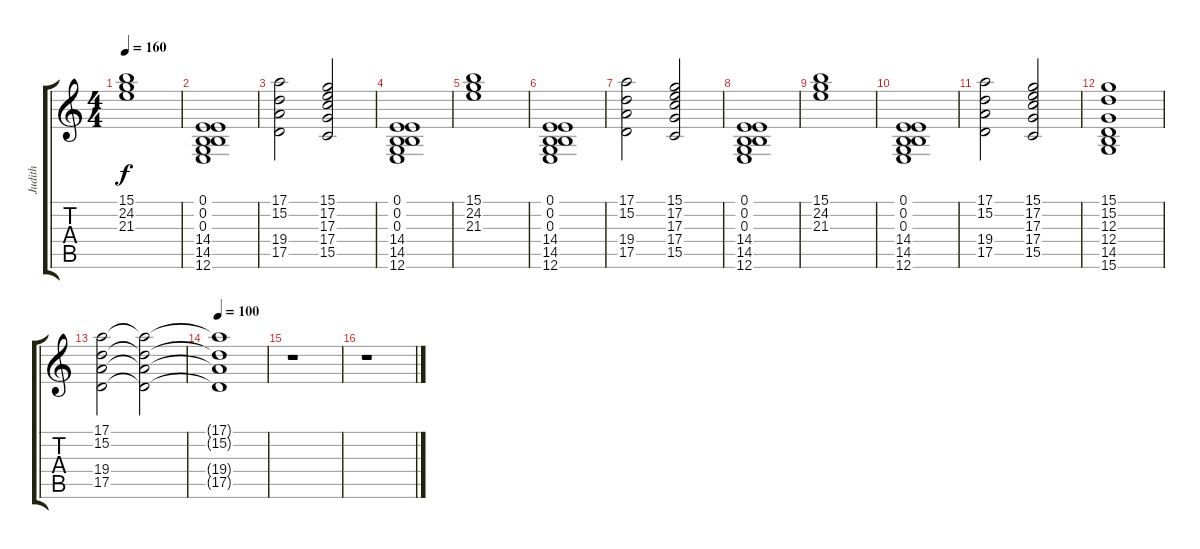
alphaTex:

\track ("Judith" "Judith") {instrument stringensemble1}
\staff {score tabs}
\tuning (E4 B3 G3 D3 A2 E2) {hide}
\ts (4 4)
\tempo 160
\clef g2
\ks c
(15.1 24.2 21.3).1{dy f} |
(0.1 0.2 0.3 14.4 14.5 12.6).1 |
(17.1 15.2 19.4 17.5).2 (15.1 17.2 17.3 17.4 15.5).2 |
(0.1 0.2 0.3 14.4 14.5 12.6).1 |
(15.1 24.2 21.3).1 |
(0.1 0.2 0.3 14.4 14.5 12.6).1 |
(17.1 15.2 19.4 17.5).2 (15.1 17.2 17.3 17.4 15.5).2 |
(0.1 0.2 0.3 14.4 14.5 12.6).1 |
(15.1 24.2 21.3).1 |
(0.1 0.2 0.3 14.4 14.5 12.6).1 |
(17.1 15.2 19.4 17.5).2 (15.1 17.2 17.3 17.4 15.5).2 |
(15.1 15.2 12.3 12.4 14.5 15.6).1 |
(17.1 15.2 19.4 17.5).2{volume 0} (17.1{t} 15.2{t} 19.4{t} 17.5{t}).2 |
\tempo 100
(17.1{t} 15.2{t} 19.4{t} 17.5{t}).1 |
r.1 |
r.1
